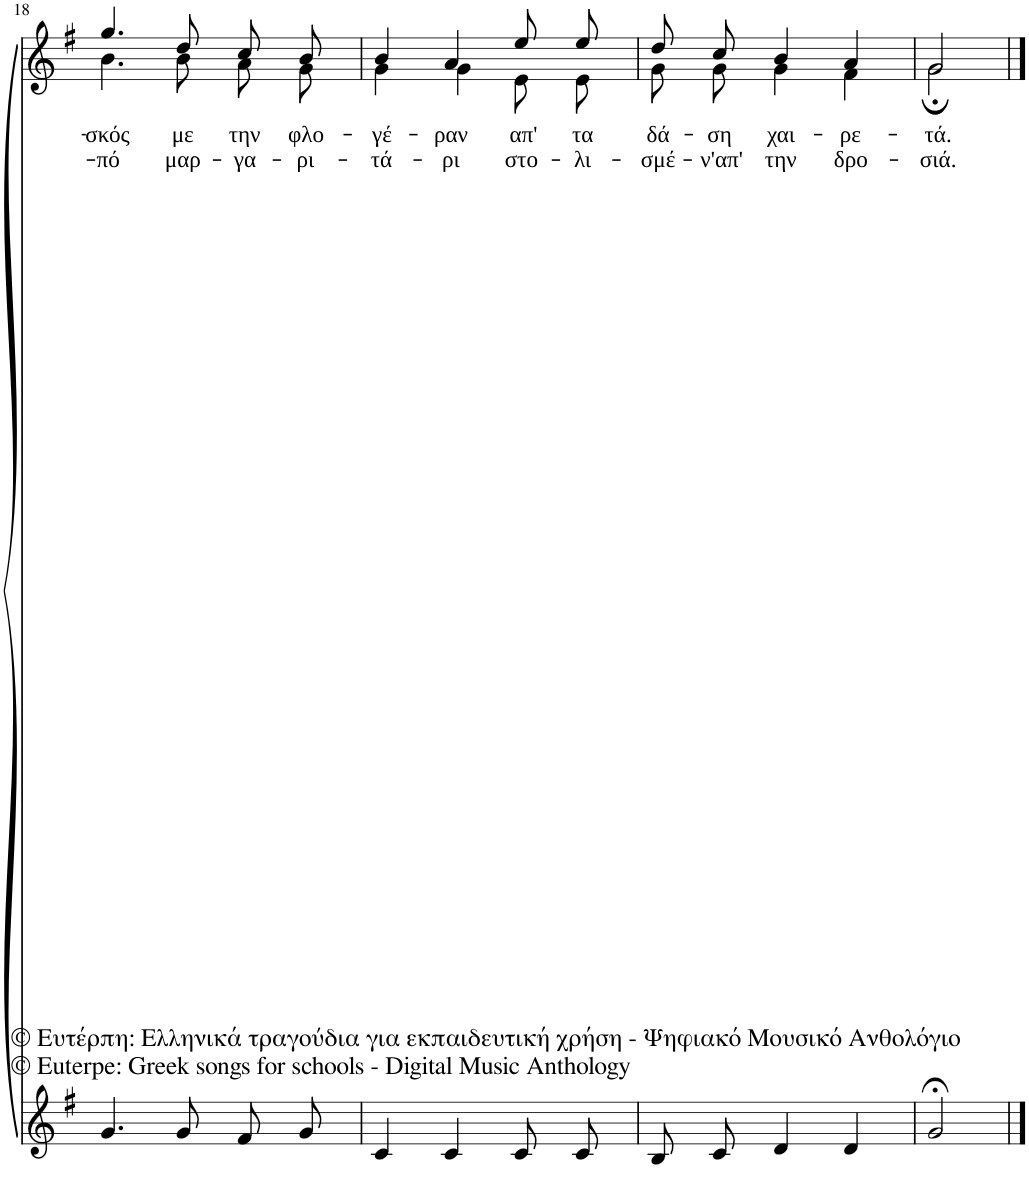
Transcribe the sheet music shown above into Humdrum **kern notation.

**kern	**kern	**text	**text	**text
*part2	*part1	*part1	*part1	*part1
*staff2	*staff1	*staff1	*staff1	*staff1
*I"Voice	*I"Voice	*	*	*
!!LO:PB:g=z
*clefG2	*clefG2	*	*	*
*k[f#]	*k[f#]	*	*	*
*M3/4	*M3/4	*	*	*
=18	=18	=18	=18	=18
*	*^	*	*	*
!	!	!	!	!LO:LY:b	!LO:LY:b
4.g/	4.gg/	4.b\	.	-σκός	-πό
!	!	!	!	!LO:LY:b	!LO:LY:b
8g/	8dd/	8b\	.	με	μαρ-
!	!LO:TX:b:t=© Ευτέρπη&colon; Ελληνικά τραγούδια για εκπαιδευτική χρήση ‐ Ψηφιακό Μουσικό Ανθολόγιο	!	!	!	!
!	!LO:TX:b:t=© Euterpe&colon; Greek songs for schools ‐ Digital Music Anthology	!	!	!	!
!	!	!	!	!LO:LY:b	!LO:LY:b
8f#/L	8cc/L	8a\L	.	την	-γα-
!	!	!	!	!LO:LY:b	!LO:LY:b
8g/J	8b/J	8g\J	.	φλο-	-ρι-
=19	=19	=19	=19	=19	=19
!	!	!	!	!LO:LY:b	!LO:LY:b
4c/	4b/	4g\	.	-γέ-	-τά-
!	!	!	!	!LO:LY:b	!LO:LY:b
4c/	4a/	4g\	.	-ραν	-ρι
!	!	!	!	!LO:LY:b	!LO:LY:b
8c/L	8ee/L	8e\L	.	απ'	στο-
!	!	!	!	!LO:LY:b	!LO:LY:b
8c/J	8ee/J	8e\J	.	τα	-λι-
=20	=20	=20	=20	=20	=20
!	!	!	!	!LO:LY:b	!LO:LY:b
8B/L	8dd/L	8g\L	.	δά-	-σμέ-
!	!	!	!	!LO:LY:b	!LO:LY:b
8c/J	8cc/J	8g\J	.	-ση	-ν'απ'
!	!	!	!	!LO:LY:b	!LO:LY:b
4d/	4b/	4g\	.	χαι-	την
!	!	!	!	!LO:LY:b	!LO:LY:b
4d/	4a/	4f#\	.	-ρε-	δρο-
=21	=21	=21	=21	=21	=21
!	!	!	!	!LO:LY:b	!LO:LY:b
2g;</	2g;/	2g;\	.	-τά.	-σιά.
*	*v	*v	*	*	*
==	==	==	==	==
*-	*-	*-	*-	*-
